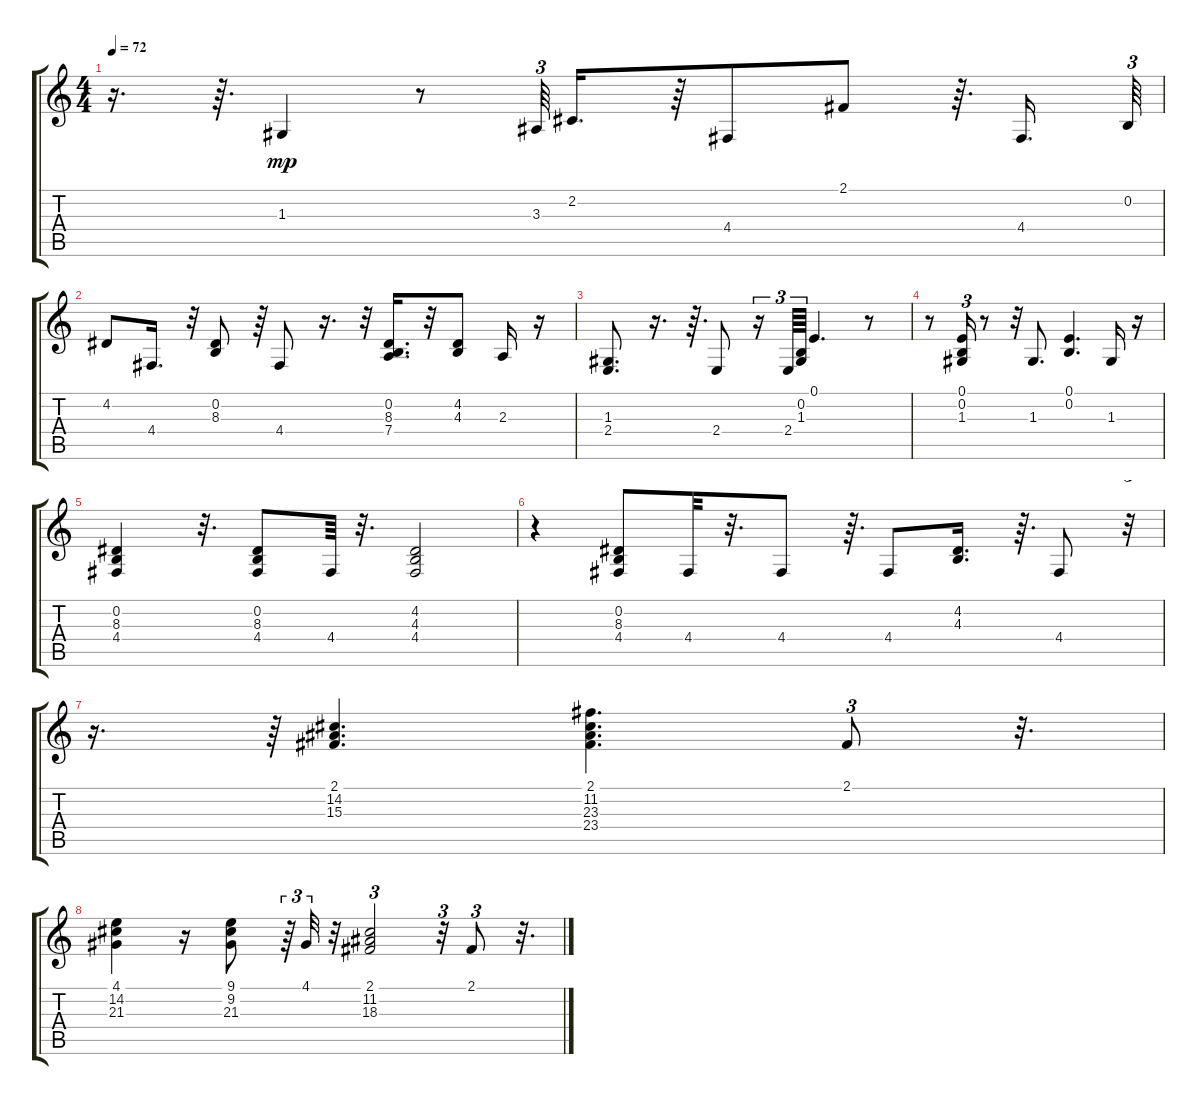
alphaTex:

\track "" {instrument electricpiano1}
\staff {score tabs}
\tuning (E4 B3 G3 D3 A2 E2) {hide}
\ts (4 4)
\tempo 72
\clef g2
\ks c
r.16{d dy mp} r.64{d} 1.3.4 r.8 3.3.64{tu (3 2)} 2.2.16{d} r.64 4.4.8 2.1.8 r.64{d} 4.4.16{d} 0.2.64{tu (3 2)} |
4.2.8 4.4.16{d} r.32{tu (3 2)} (0.2 8.3).8 r.64 4.4.8 r.16{d} r.32{tu (3 2)} (0.2 8.3 7.4).16{d} r.32 (4.2 4.3).8 2.3.16 r.16 |
(1.3 2.4).8{d} r.16{d} r.64{d} 2.4.8 r.16{tu (3 2)} 2.4.64{tu (3 2)} (0.2 1.3).64{tu (3 2)} 0.1.4{d} r.8 |
r.8 (0.1 0.2 1.3).16{tu (3 2)} r.8 r.32{tu (3 2)} 1.3.8{d} (0.1 0.2).4{d} 1.3.16 r.16 |
(0.2 8.3 4.4).4 r.32{d} (0.2 8.3 4.4).8 4.4.64 r.32{d} (4.2 4.3 4.4).2 |
r.4 (0.2 8.3 4.4).8 4.4.32 r.32{d} 4.4.8 r.64{d} 4.4.8 (4.2 4.3).16{d} r.64{d} 4.4.8 r.32{tu (3 2)} |
r.16{d} r.64{tu (3 2)} (2.1 14.2 15.3).4{d} (2.1 11.2 23.3 23.4).4{d} 2.1.8{tu (3 2)} r.32{d} |
(4.1 14.2 21.3).4 r.16 (9.1 9.2 21.3).8 r.64{tu (3 2)} 4.1.32{tu (3 2)} r.32 (2.1 11.2 18.3).2{tu (3 2)} r.32{tu (3 2)} 2.1.8{tu (3 2)} r.32{d}
